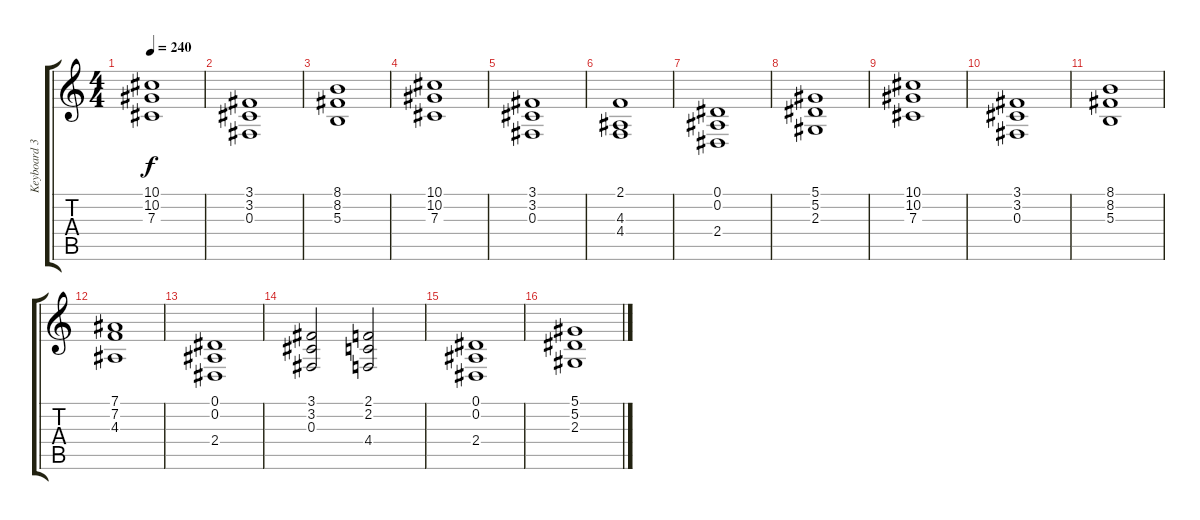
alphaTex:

\track ("Keyboard 3" "Keyboard 3") {instrument stringensemble1}
\staff {score tabs}
\tuning (Eb4 Bb3 Gb3 Db3 Ab2 Eb2) {hide}
\ts (4 4)
\tempo 240
\clef g2
\ks c
(10.1 10.2 7.3).1{dy f} |
(3.1 3.2 0.3).1 |
(8.1 8.2 5.3).1 |
(10.1 10.2 7.3).1 |
(3.1 3.2 0.3).1 |
(2.1 4.3 4.4).1 |
(0.1 0.2 2.4).1 |
(5.1 5.2 2.3).1 |
(10.1 10.2 7.3).1 |
(3.1 3.2 0.3).1 |
(8.1 8.2 5.3).1 |
(7.1 7.2 4.3).1 |
(0.1 0.2 2.4).1 |
(3.1 3.2 0.3).2 (2.1 2.2 4.4).2 |
(0.1 0.2 2.4).1 |
(5.1 5.2 2.3).1
